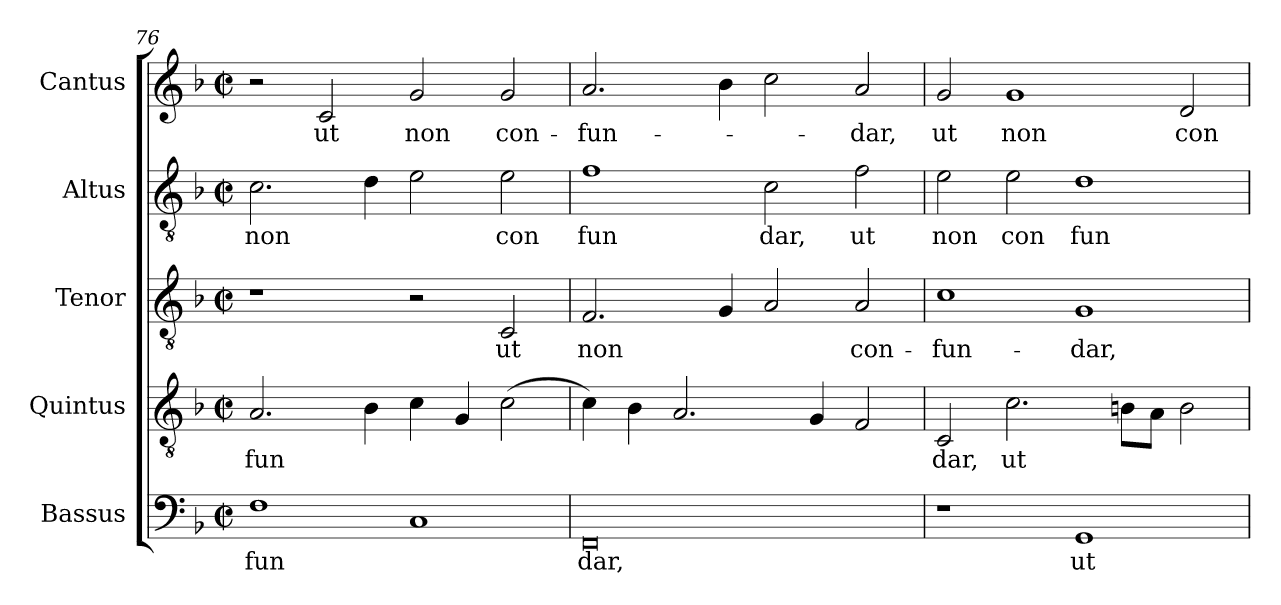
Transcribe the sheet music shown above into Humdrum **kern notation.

**kern	**text	**kern	**text	**kern	**text	**kern	**text	**kern	**text
*part5	*part5	*part4	*part4	*part3	*part3	*part2	*part2	*part1	*part1
*staff5	*staff5	*staff4	*staff4	*staff3	*staff3	*staff2	*staff2	*staff1	*staff1
*I"Bassus	*	*I"Quintus	*	*I"Tenor	*	*I"Altus	*	*I"Cantus	*
*clefF4	*	*clefGv2	*	*clefGv2	*	*clefGv2	*	*clefG2	*
*k[b-]	*	*k[b-]	*	*k[b-]	*	*k[b-]	*	*k[b-]	*
*F:	*	*F:	*	*F:	*	*F:	*	*F:	*
*M2/2	*	*M2/2	*	*M2/2	*	*M2/2	*	*M2/2	*
*met(c|)	*	*met(c|)	*	*met(c|)	*	*met(c|)	*	*met(c|)	*
=76	=76	=76	=76	=76	=76	=76	=76	=76	=76
!	!LO:LY:b:cj	!	!LO:LY:b	!	!	!	!LO:LY:b	!	!
1F	fun	2.A/	fun	1r	.	2.c\	non	2r	.
!	!	!	!	!	!	!	!	!	!LO:LY:b:cj
.	.	.	.	.	.	.	.	2c/	ut
.	.	4B-\	.	.	.	4d\	.	.	.
!	!	!	!	!	!	!	!	!	!LO:LY:b:cj
1C	.	4c\	.	2r	.	2e\	.	2g/	non
.	.	4G/	.	.	.	.	.	.	.
!	!	!	!	!	!LO:LY:b:cj	!	!LO:LY:b:cj	!	!LO:LY:b:cj
.	.	(>2c\	.	2C/	ut	2e\	con	2g/	con-
=77	=77	=77	=77	=77	=77	=77	=77	=77	=77
!	!LO:LY:b:cj	!	!	!	!LO:LY:b	!	!LO:LY:b:cj	!	!LO:LY:b
0FF	dar,	4c\)	.	2.F/	non	1f	fun	2.a/	-fun-
.	.	4B-\	.	.	.	.	.	.	.
.	.	2.A/	.	.	.	.	.	.	.
.	.	.	.	4G/	.	.	.	4b-\	.
!	!	!	!	!	!	!	!LO:LY:b:cj	!	!
.	.	.	.	2A/	.	2c\	dar,	2cc\	.
.	.	4G/	.	.	.	.	.	.	.
!	!	!	!	!	!LO:LY:b:cj	!	!LO:LY:b:cj	!	!LO:LY:b:cj
.	.	2F/	.	2A/	con-	2f\	ut	2a/	-dar,
=78	=78	=78	=78	=78	=78	=78	=78	=78	=78
!	!	!	!LO:LY:b:cj	!	!LO:LY:b:cj	!	!LO:LY:b:cj	!	!LO:LY:b:cj
1r	.	2C/	dar,	1c	-fun-	2e\	non	2g/	ut
!	!	!	!LO:LY:b:cj	!	!	!	!LO:LY:b:cj	!	!LO:LY:b:cj
.	.	2.c\	ut	.	.	2e\	con	1g	non
!	!LO:LY:b:cj	!	!	!	!LO:LY:b	!	!LO:LY:b:cj	!	!
1GG	ut	.	.	1G	-dar,	1d	fun	.	.
.	.	8B\L	.	.	.	.	.	.	.
.	.	8A\J	.	.	.	.	.	.	.
!	!	!	!	!	!	!	!	!	!LO:LY:b:cj
.	.	2B\	.	.	.	.	.	2d/	con-
=	=	=	=	=	=	=	=	=	=
*-	*-	*-	*-	*-	*-	*-	*-	*-	*-
